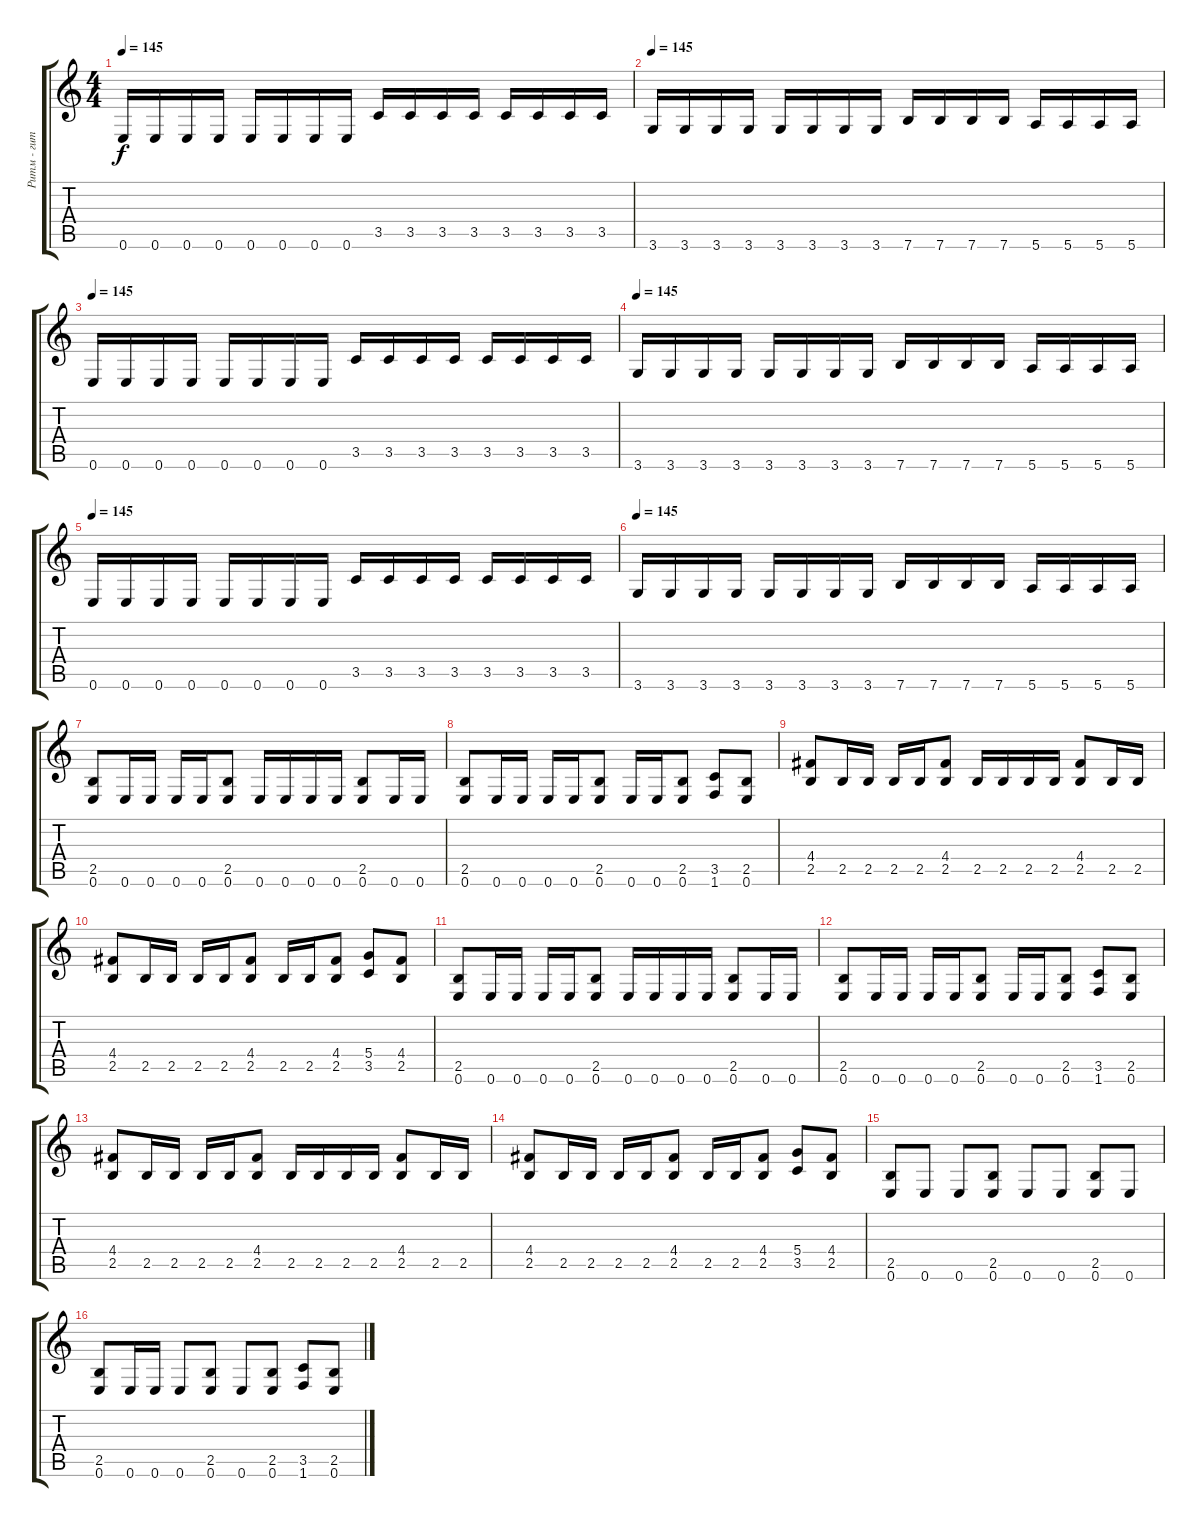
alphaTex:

\track ("Ритм - гитара" "Ритм - гит") {instrument distortionguitar}
\staff {score tabs}
\tuning (E4 B3 G3 D3 A2 E2) {hide}
\ts (4 4)
\tempo 145
\clef g2
\ks c
0.6.16{dy f} 0.6.16 0.6.16 0.6.16 0.6.16 0.6.16 0.6.16 0.6.16 3.5.16 3.5.16 3.5.16 3.5.16 3.5.16 3.5.16 3.5.16 3.5.16 |
\tempo 145
3.6.16 3.6.16 3.6.16 3.6.16 3.6.16 3.6.16 3.6.16 3.6.16 7.6.16 7.6.16 7.6.16 7.6.16 5.6.16 5.6.16 5.6.16 5.6.16 |
\tempo 145
0.6.16 0.6.16 0.6.16 0.6.16 0.6.16 0.6.16 0.6.16 0.6.16 3.5.16 3.5.16 3.5.16 3.5.16 3.5.16 3.5.16 3.5.16 3.5.16 |
\tempo 145
3.6.16 3.6.16 3.6.16 3.6.16 3.6.16 3.6.16 3.6.16 3.6.16 7.6.16 7.6.16 7.6.16 7.6.16 5.6.16 5.6.16 5.6.16 5.6.16 |
\tempo 145
0.6.16 0.6.16 0.6.16 0.6.16 0.6.16 0.6.16 0.6.16 0.6.16 3.5.16 3.5.16 3.5.16 3.5.16 3.5.16 3.5.16 3.5.16 3.5.16 |
\tempo 145
3.6.16 3.6.16 3.6.16 3.6.16 3.6.16 3.6.16 3.6.16 3.6.16 7.6.16 7.6.16 7.6.16 7.6.16 5.6.16 5.6.16 5.6.16 5.6.16 |
(2.5 0.6).8 0.6.16 0.6.16 0.6.16 0.6.16 (2.5 0.6).8 0.6.16 0.6.16 0.6.16 0.6.16 (2.5 0.6).8 0.6.16 0.6.16 |
(2.5 0.6).8 0.6.16 0.6.16 0.6.16 0.6.16 (2.5 0.6).8 0.6.16 0.6.16 (2.5 0.6).8 (3.5 1.6).8 (2.5 0.6).8 |
(4.4 2.5).8 2.5.16 2.5.16 2.5.16 2.5.16 (4.4 2.5).8 2.5.16 2.5.16 2.5.16 2.5.16 (4.4 2.5).8 2.5.16 2.5.16 |
(4.4 2.5).8 2.5.16 2.5.16 2.5.16 2.5.16 (4.4 2.5).8 2.5.16 2.5.16 (4.4 2.5).8 (5.4 3.5).8 (4.4 2.5).8 |
(2.5 0.6).8 0.6.16 0.6.16 0.6.16 0.6.16 (2.5 0.6).8 0.6.16 0.6.16 0.6.16 0.6.16 (2.5 0.6).8 0.6.16 0.6.16 |
(2.5 0.6).8 0.6.16 0.6.16 0.6.16 0.6.16 (2.5 0.6).8 0.6.16 0.6.16 (2.5 0.6).8 (3.5 1.6).8 (2.5 0.6).8 |
(4.4 2.5).8 2.5.16 2.5.16 2.5.16 2.5.16 (4.4 2.5).8 2.5.16 2.5.16 2.5.16 2.5.16 (4.4 2.5).8 2.5.16 2.5.16 |
(4.4 2.5).8 2.5.16 2.5.16 2.5.16 2.5.16 (4.4 2.5).8 2.5.16 2.5.16 (4.4 2.5).8 (5.4 3.5).8 (4.4 2.5).8 |
(2.5 0.6).8 0.6.8 0.6.8 (2.5 0.6).8 0.6.8 0.6.8 (2.5 0.6).8 0.6.8 |
(2.5 0.6).8 0.6.16 0.6.16 0.6.8 (2.5 0.6).8 0.6.8 (2.5 0.6).8 (3.5 1.6).8 (2.5 0.6).8
